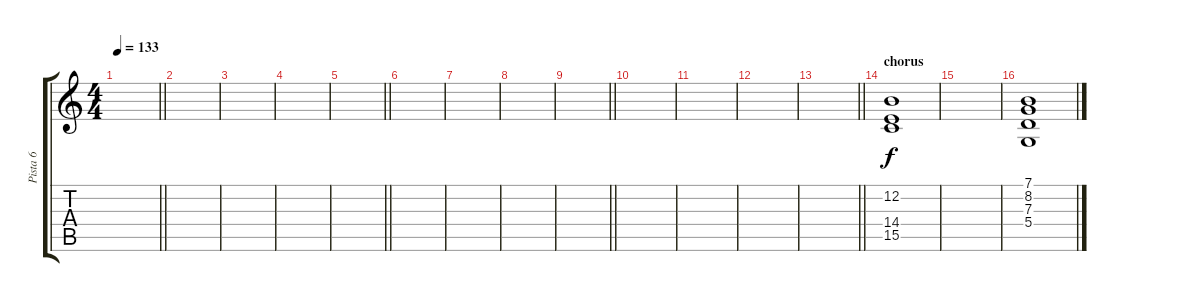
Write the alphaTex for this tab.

\track ("Pista 6" "Pista 6") {instrument synthstrings1}
\staff {score tabs}
\tuning (E4 B3 G3 D3 A2 E2) {hide}
\ts (4 4)
\tempo 133
\clef g2
\barLineRight lightlight
\ks c
|
|
|
|
\barLineRight lightlight
|
|
|
|
\barLineRight lightlight
|
|
|
|
\barLineRight lightlight
|
\section ("" "chorus")
(12.2 14.4 15.5).1{volume 10} |
|
(7.1 8.2 7.3 5.4).1
